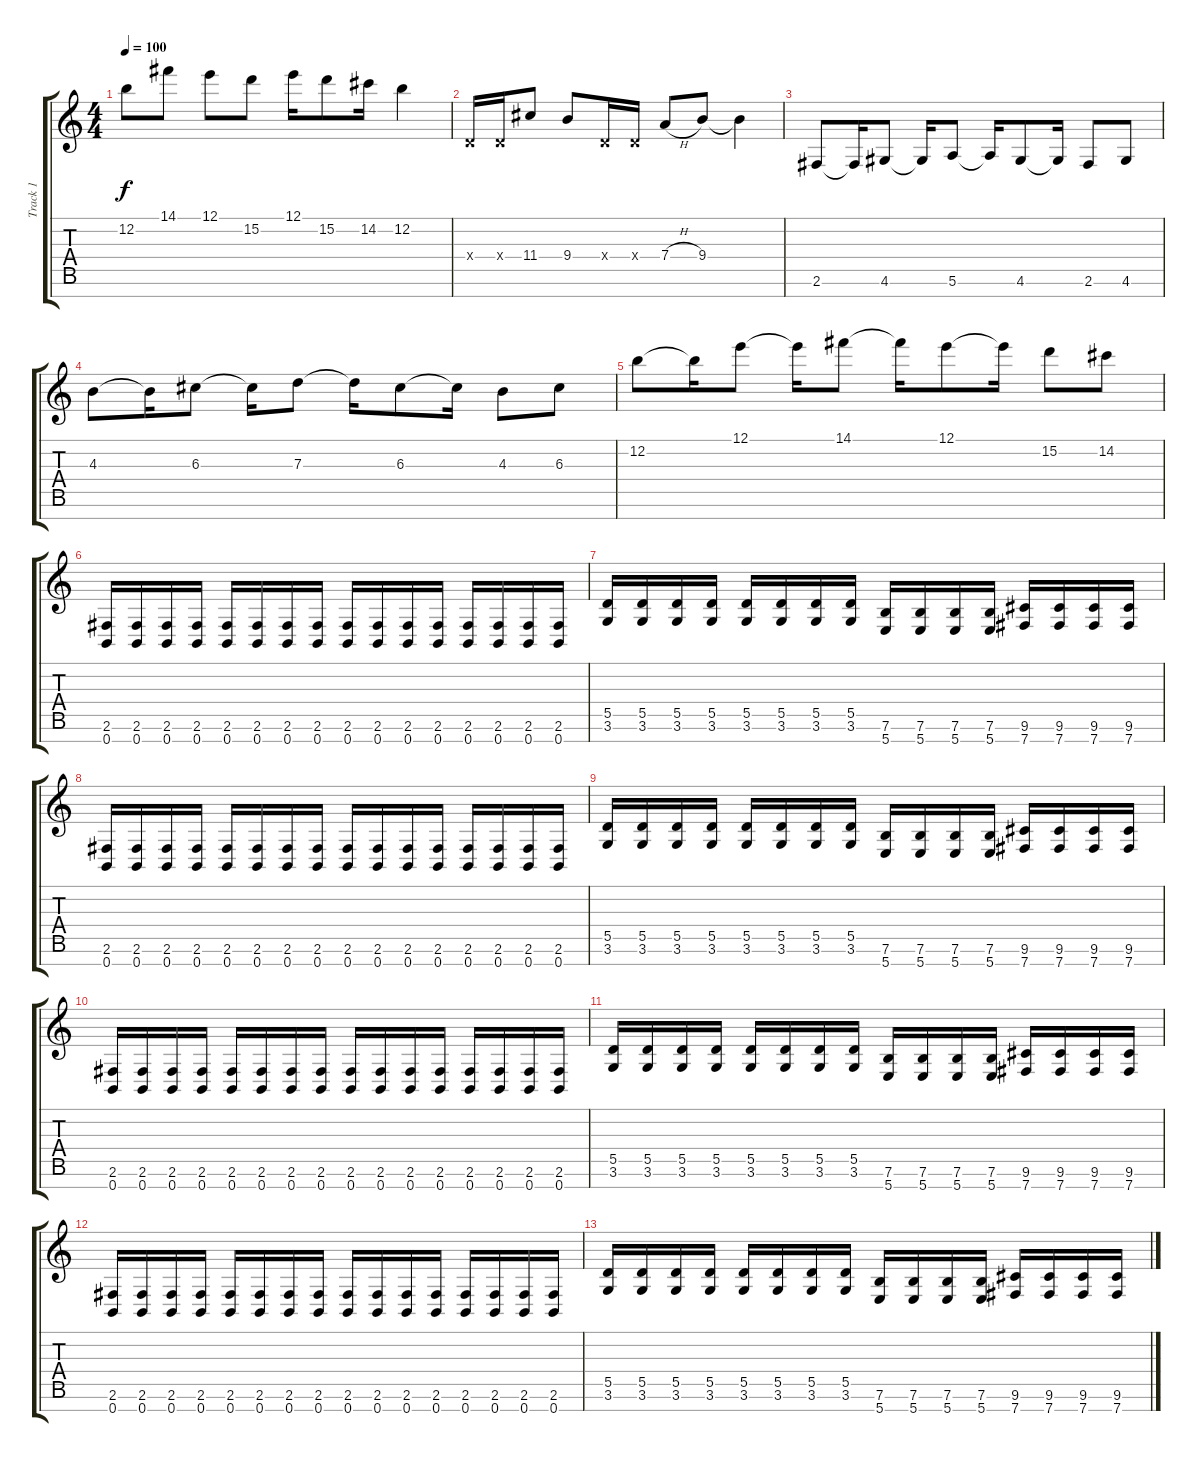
\track ("Track 1" "Track 1") {instrument distortionguitar}
\staff {score tabs}
\tuning (E4 B3 G3 D3 A2 E2 B1) {hide}
\ts (4 4)
\tempo 100
\clef g2
\ks c
12.2.8{dy f} 14.1.8 12.1.8 15.2.8 12.1.16 15.2.8 14.2.16 12.2.4 |
0.4{x}.16 0.4{x}.16 11.4.8 9.4.8 0.4{x}.16 0.4{x}.16 7.4{h}.8 9.4.8 9.4{t}.4 |
2.6.8 2.6{t}.16 4.6.8 4.6{t}.16 5.6.8 5.6{t}.16 4.6.8 4.6{t}.16 2.6.8 4.6.8 |
4.3.8 4.3{t}.16 6.3.8 6.3{t}.16 7.3.8 7.3{t}.16 6.3.8 6.3{t}.16 4.3.8 6.3.8 |
12.2.8 12.2{t}.16 12.1.8 12.1{t}.16 14.1.8 14.1{t}.16 12.1.8 12.1{t}.16 15.2.8 14.2.8 |
(2.6 0.7).16 (2.6 0.7).16 (2.6 0.7).16 (2.6 0.7).16 (2.6 0.7).16 (2.6 0.7).16 (2.6 0.7).16 (2.6 0.7).16 (2.6 0.7).16 (2.6 0.7).16 (2.6 0.7).16 (2.6 0.7).16 (2.6 0.7).16 (2.6 0.7).16 (2.6 0.7).16 (2.6 0.7).16 |
(5.5 3.6).16 (5.5 3.6).16 (5.5 3.6).16 (5.5 3.6).16 (5.5 3.6).16 (5.5 3.6).16 (5.5 3.6).16 (5.5 3.6).16 (7.6 5.7).16 (7.6 5.7).16 (7.6 5.7).16 (7.6 5.7).16 (9.6 7.7).16 (9.6 7.7).16 (9.6 7.7).16 (9.6 7.7).16 |
(2.6 0.7).16 (2.6 0.7).16 (2.6 0.7).16 (2.6 0.7).16 (2.6 0.7).16 (2.6 0.7).16 (2.6 0.7).16 (2.6 0.7).16 (2.6 0.7).16 (2.6 0.7).16 (2.6 0.7).16 (2.6 0.7).16 (2.6 0.7).16 (2.6 0.7).16 (2.6 0.7).16 (2.6 0.7).16 |
(5.5 3.6).16 (5.5 3.6).16 (5.5 3.6).16 (5.5 3.6).16 (5.5 3.6).16 (5.5 3.6).16 (5.5 3.6).16 (5.5 3.6).16 (7.6 5.7).16 (7.6 5.7).16 (7.6 5.7).16 (7.6 5.7).16 (9.6 7.7).16 (9.6 7.7).16 (9.6 7.7).16 (9.6 7.7).16 |
(2.6 0.7).16 (2.6 0.7).16 (2.6 0.7).16 (2.6 0.7).16 (2.6 0.7).16 (2.6 0.7).16 (2.6 0.7).16 (2.6 0.7).16 (2.6 0.7).16 (2.6 0.7).16 (2.6 0.7).16 (2.6 0.7).16 (2.6 0.7).16 (2.6 0.7).16 (2.6 0.7).16 (2.6 0.7).16 |
(5.5 3.6).16 (5.5 3.6).16 (5.5 3.6).16 (5.5 3.6).16 (5.5 3.6).16 (5.5 3.6).16 (5.5 3.6).16 (5.5 3.6).16 (7.6 5.7).16 (7.6 5.7).16 (7.6 5.7).16 (7.6 5.7).16 (9.6 7.7).16 (9.6 7.7).16 (9.6 7.7).16 (9.6 7.7).16 |
(2.6 0.7).16 (2.6 0.7).16 (2.6 0.7).16 (2.6 0.7).16 (2.6 0.7).16 (2.6 0.7).16 (2.6 0.7).16 (2.6 0.7).16 (2.6 0.7).16 (2.6 0.7).16 (2.6 0.7).16 (2.6 0.7).16 (2.6 0.7).16 (2.6 0.7).16 (2.6 0.7).16 (2.6 0.7).16 |
(5.5 3.6).16 (5.5 3.6).16 (5.5 3.6).16 (5.5 3.6).16 (5.5 3.6).16 (5.5 3.6).16 (5.5 3.6).16 (5.5 3.6).16 (7.6 5.7).16 (7.6 5.7).16 (7.6 5.7).16 (7.6 5.7).16 (9.6 7.7).16 (9.6 7.7).16 (9.6 7.7).16 (9.6 7.7).16
